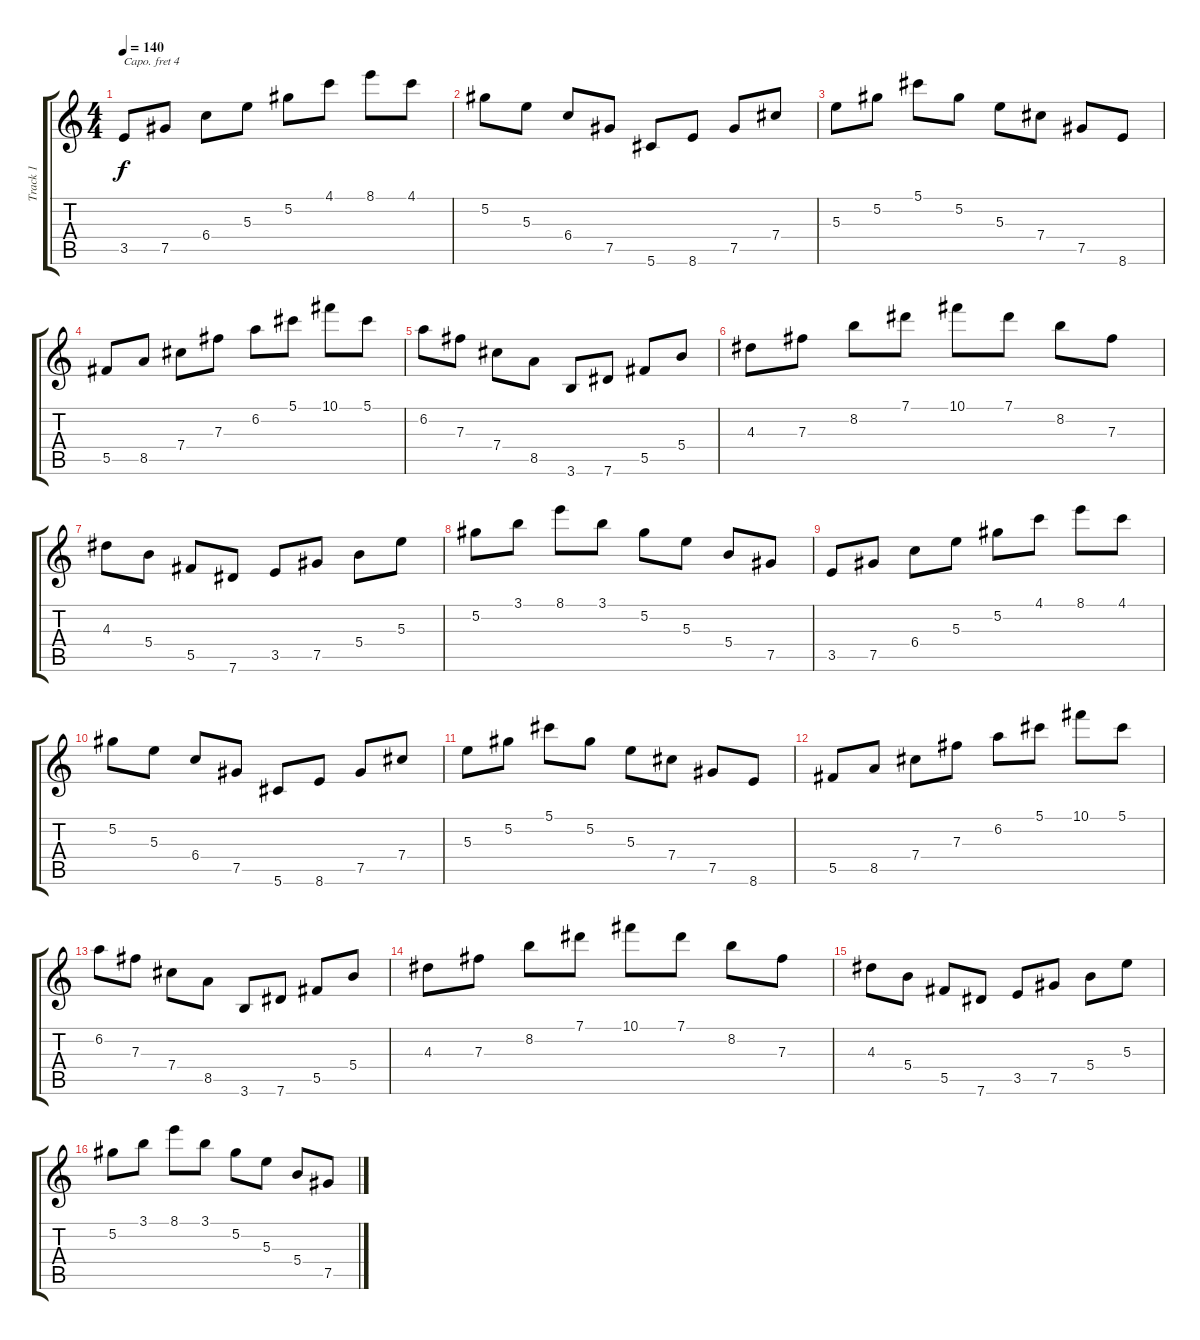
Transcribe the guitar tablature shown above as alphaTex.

\track ("Track 1" "Track 1") {instrument overdrivenguitar}
\staff {score tabs}
\capo 4
\tuning (E4 B3 G3 D3 A2 E2) {hide}
\ts (4 4)
\tempo 140
\clef g2
\ks c
3.5.8{dy f} 7.5.8 6.4.8 5.3.8 5.2.8 4.1.8 8.1.8 4.1.8 |
5.2.8 5.3.8 6.4.8 7.5.8 5.6.8 8.6.8 7.5.8 7.4.8 |
5.3.8 5.2.8 5.1.8 5.2.8 5.3.8 7.4.8 7.5.8 8.6.8 |
5.5.8 8.5.8 7.4.8 7.3.8 6.2.8 5.1.8 10.1.8 5.1.8 |
6.2.8 7.3.8 7.4.8 8.5.8 3.6.8 7.6.8 5.5.8 5.4.8 |
4.3.8 7.3.8 8.2.8 7.1.8 10.1.8 7.1.8 8.2.8 7.3.8 |
4.3.8 5.4.8 5.5.8 7.6.8 3.5.8 7.5.8 5.4.8 5.3.8 |
5.2.8 3.1.8 8.1.8 3.1.8 5.2.8 5.3.8 5.4.8 7.5.8 |
3.5.8 7.5.8 6.4.8 5.3.8 5.2.8 4.1.8 8.1.8 4.1.8 |
5.2.8 5.3.8 6.4.8 7.5.8 5.6.8 8.6.8 7.5.8 7.4.8 |
5.3.8 5.2.8 5.1.8 5.2.8 5.3.8 7.4.8 7.5.8 8.6.8 |
5.5.8 8.5.8 7.4.8 7.3.8 6.2.8 5.1.8 10.1.8 5.1.8 |
6.2.8 7.3.8 7.4.8 8.5.8 3.6.8 7.6.8 5.5.8 5.4.8 |
4.3.8 7.3.8 8.2.8 7.1.8 10.1.8 7.1.8 8.2.8 7.3.8 |
4.3.8 5.4.8 5.5.8 7.6.8 3.5.8 7.5.8 5.4.8 5.3.8 |
5.2.8 3.1.8 8.1.8 3.1.8 5.2.8 5.3.8 5.4.8 7.5.8
